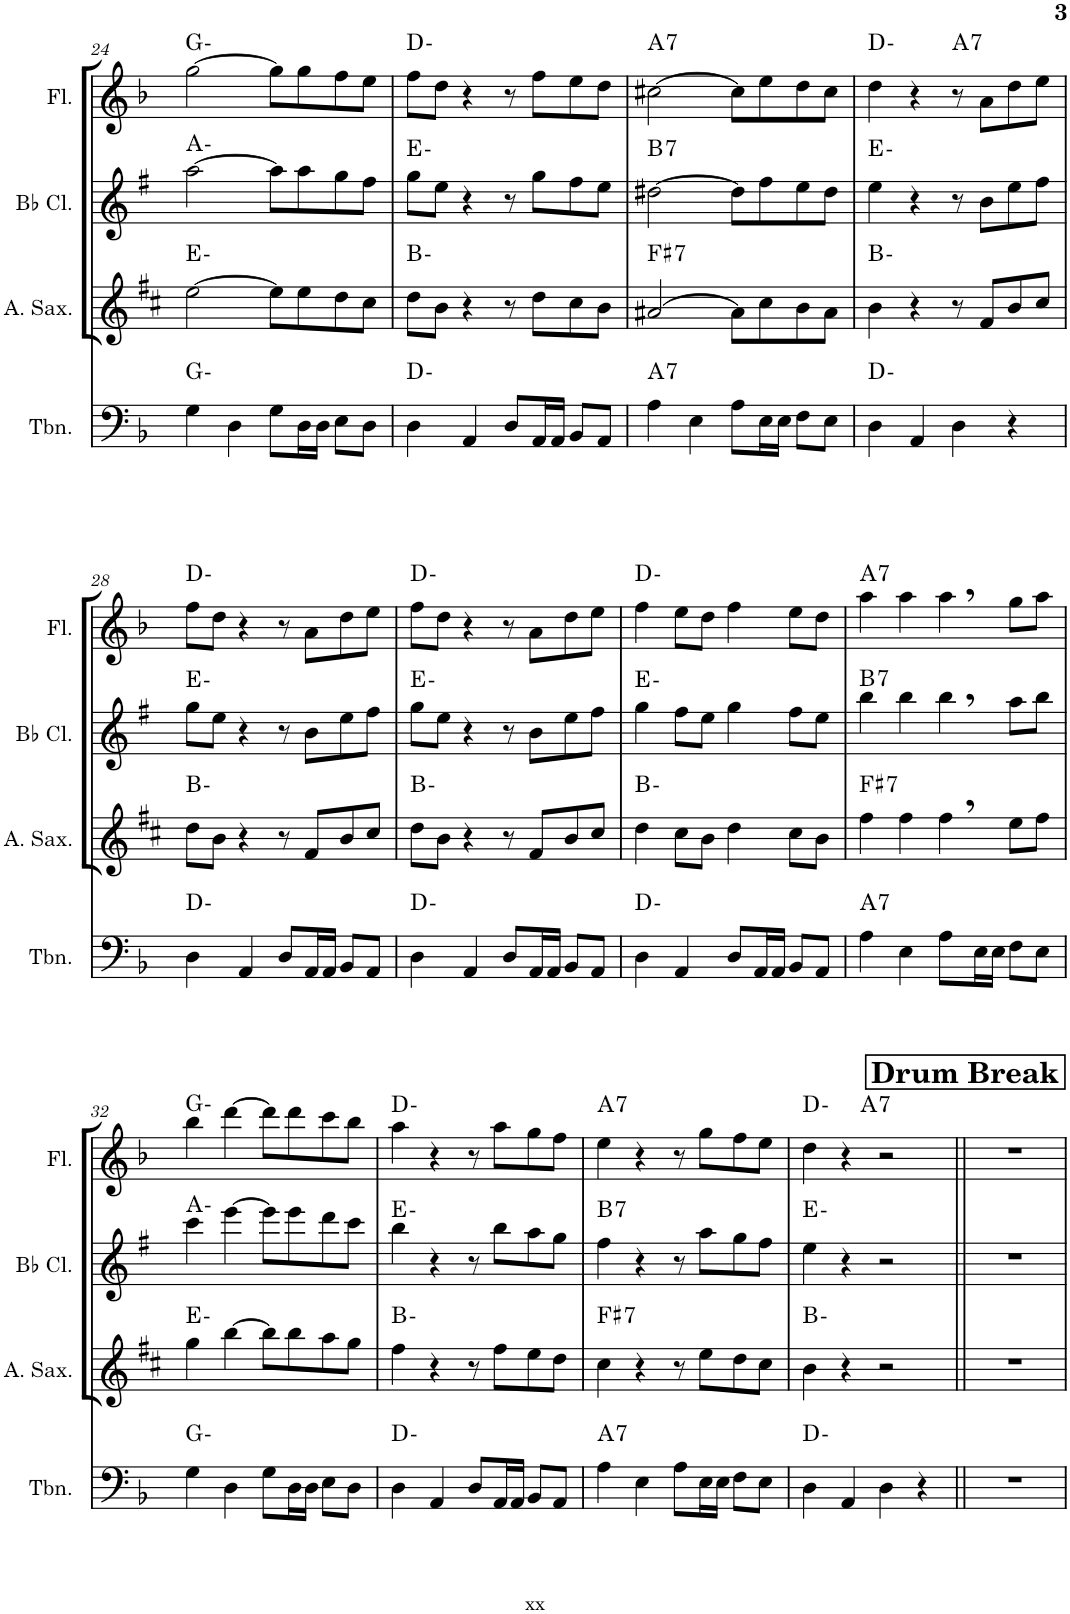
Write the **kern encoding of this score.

**kern	**harte	**kern	**harte	**kern	**harte	**kern	**harte
*part4	*part4	*part3	*part3	*part2	*part2	*part1	*part1
*staff4	*	*staff3	*	*staff2	*	*staff1	*
*I"Trombone	*	*I"Alto Saxophone	*	*I"Bb Clarinet	*	*I"Flute	*
*I'Tbn.	*	*I'A. Sax.	*	*I'Bb Cl.	*	*I'Fl.	*
!!LO:PB:g=z
*clefF4	*	*clefG2	*	*clefG2	*	*clefG2	*
*	*	*Trd5c9	*	*Trd1c2	*	*	*
*k[b-]	*	*k[f#c#]	*	*k[f#]	*	*k[b-]	*
*M4/4	*	*M4/4	*	*M4/4	*	*M4/4	*
=24	=24	=24	=24	=24	=24	=24	=24
4G\	G:min	[2ee\	E:min	[2aa\	A:min	[2gg\	G:min
4D\	.	.	.	.	.	.	.
8G\L	.	8ee\L]	.	8aa\L]	.	8gg\L]	.
16D\L	.	8ee\	.	8aa\	.	8gg\	.
16D\JJ	.	.	.	.	.	.	.
8E\L	.	8dd\	.	8gg\	.	8ff\	.
8D\J	.	8cc#\J	.	8ff#\J	.	8ee\J	.
=25	=25	=25	=25	=25	=25	=25	=25
4D\	D:min	8dd\L	B:min	8gg\L	E:min	8ff\L	D:min
.	.	8b\J	.	8ee\J	.	8dd\J	.
4AA/	.	4r	.	4r	.	4r	.
8D/L	.	8r	.	8r	.	8r	.
16AA/L	.	8dd\L	.	8gg\L	.	8ff\L	.
16AA/JJ	.	.	.	.	.	.	.
8BB-/L	.	8cc#\	.	8ff#\	.	8ee\	.
8AA/J	.	8b\J	.	8ee\J	.	8dd\J	.
=26	=26	=26	=26	=26	=26	=26	=26
!	!LO:H:kt=7	!	!LO:H:kt=7	!	!LO:H:kt=7	!	!LO:H:kt=7
4A\	A:7	[2a#X/	F#:7	[2dd#X\	B:7	[2cc#X\	A:7
4E\	.	.	.	.	.	.	.
8A\L	.	8a#\L]	.	8dd#\L]	.	8cc#\L]	.
16E\L	.	8cc#\	.	8ff#\	.	8ee\	.
16E\JJ	.	.	.	.	.	.	.
8F\L	.	8b\	.	8ee\	.	8dd\	.
8E\J	.	8a#\J	.	8dd#\J	.	8cc#\J	.
=27	=27	=27	=27	=27	=27	=27	=27
4D\	D:min	4b\	B:min	4ee\	E:min	4dd\	D:min
4AA/	.	4r	.	4r	.	4r	.
!	!	!	!	!	!	!	!LO:H:kt=7
4D\	.	8r	.	8r	.	8r	A:7
.	.	8f#/L	.	8b\L	.	8a\L	.
4r	.	8b/	.	8ee\	.	8dd\	.
.	.	8cc#/J	.	8ff#\J	.	8ee\J	.
!!LO:LB:g=z
=28	=28	=28	=28	=28	=28	=28	=28
4D\	D:min	8dd\L	B:min	8gg\L	E:min	8ff\L	D:min
.	.	8b\J	.	8ee\J	.	8dd\J	.
4AA/	.	4r	.	4r	.	4r	.
8D/L	.	8r	.	8r	.	8r	.
16AA/L	.	8f#/L	.	8b\L	.	8a\L	.
16AA/JJ	.	.	.	.	.	.	.
8BB-/L	.	8b/	.	8ee\	.	8dd\	.
8AA/J	.	8cc#/J	.	8ff#\J	.	8ee\J	.
=29	=29	=29	=29	=29	=29	=29	=29
4D\	D:min	8dd\L	B:min	8gg\L	E:min	8ff\L	D:min
.	.	8b\J	.	8ee\J	.	8dd\J	.
4AA/	.	4r	.	4r	.	4r	.
8D/L	.	8r	.	8r	.	8r	.
16AA/L	.	8f#/L	.	8b\L	.	8a\L	.
16AA/JJ	.	.	.	.	.	.	.
8BB-/L	.	8b/	.	8ee\	.	8dd\	.
8AA/J	.	8cc#/J	.	8ff#\J	.	8ee\J	.
=30	=30	=30	=30	=30	=30	=30	=30
4D\	D:min	4dd\	B:min	4gg\	E:min	4ff\	D:min
4AA/	.	8cc#\L	.	8ff#\L	.	8ee\L	.
.	.	8b\J	.	8ee\J	.	8dd\J	.
8D/L	.	4dd\	.	4gg\	.	4ff\	.
16AA/L	.	.	.	.	.	.	.
16AA/JJ	.	.	.	.	.	.	.
8BB-/L	.	8cc#\L	.	8ff#\L	.	8ee\L	.
8AA/J	.	8b\J	.	8ee\J	.	8dd\J	.
=31	=31	=31	=31	=31	=31	=31	=31
!	!LO:H:kt=7	!	!LO:H:kt=7	!	!LO:H:kt=7	!	!LO:H:kt=7
4A\	A:7	4ff#\	F#:7	4bb\	B:7	4aa\	A:7
4E\	.	4ff#\	.	4bb\	.	4aa\	.
8A\L	.	4ff#\	.	4bb\	.	4aa\	.
16E\L	.	.	.	.	.	.	.
16E\JJ	.	.	.	.	.	.	.
8F\L	.	8ee\L	.	8aa\L	.	8gg\L	.
8E\J	.	8ff#\J	.	8bb\J	.	8aa\J	.
!!LO:LB:g=z
=32	=32	=32	=32	=32	=32	=32	=32
4G\	G:min	4gg\	E:min	4ccc\	A:min	4bb-\	G:min
4D\	.	[4bb\	.	[4eee\	.	[4ddd\	.
8G\L	.	8bb\L]	.	8eee\L]	.	8ddd\L]	.
16D\L	.	8bb\	.	8eee\	.	8ddd\	.
16D\JJ	.	.	.	.	.	.	.
8E\L	.	8aa\	.	8ddd\	.	8ccc\	.
8D\J	.	8gg\J	.	8ccc\J	.	8bb-\J	.
=33	=33	=33	=33	=33	=33	=33	=33
4D\	D:min	4ff#\	B:min	4bb\	E:min	4aa\	D:min
4AA/	.	4r	.	4r	.	4r	.
8D/L	.	8r	.	8r	.	8r	.
16AA/L	.	8ff#\L	.	8bb\L	.	8aa\L	.
16AA/JJ	.	.	.	.	.	.	.
8BB-/L	.	8ee\	.	8aa\	.	8gg\	.
8AA/J	.	8dd\J	.	8gg\J	.	8ff\J	.
=34	=34	=34	=34	=34	=34	=34	=34
!	!LO:H:kt=7	!	!LO:H:kt=7	!	!LO:H:kt=7	!	!LO:H:kt=7
4A\	A:7	4cc#\	F#:7	4ff#\	B:7	4ee\	A:7
4E\	.	4r	.	4r	.	4r	.
8A\L	.	8r	.	8r	.	8r	.
16E\L	.	8ee\L	.	8aa\L	.	8gg\L	.
16E\JJ	.	.	.	.	.	.	.
8F\L	.	8dd\	.	8gg\	.	8ff\	.
8E\J	.	8cc#\J	.	8ff#\J	.	8ee\J	.
=35	=35	=35	=35	=35	=35	=35	=35
*	*	*	*	*	*	*^	*
4D\	D:min	4b\	B:min	4ee\	E:min	4dd\	4.ryy	D:min
4AA/	.	4r	.	4r	.	4r	.	.
!	!	!	!	!	!	!	!	!LO:H:kt=7
.	.	.	.	.	.	.	2ryy	A:7
4D\	.	2r	.	2r	.	2r	.	.
4r	.	.	.	.	.	.	.	.
.	.	.	.	.	.	.	8ryy	.
*	*	*	*	*	*	*v	*v	*
!!LO:REH:place=s1:a:B:cj:fs=14:t=Drum Break
=36||	=36||	=36||	=36||	=36||	=36||	=36||	=36||
1r	.	1r	.	1r	.	1r	.
=	=	=	=	=	=	=	=
*-	*-	*-	*-	*-	*-	*-	*-
